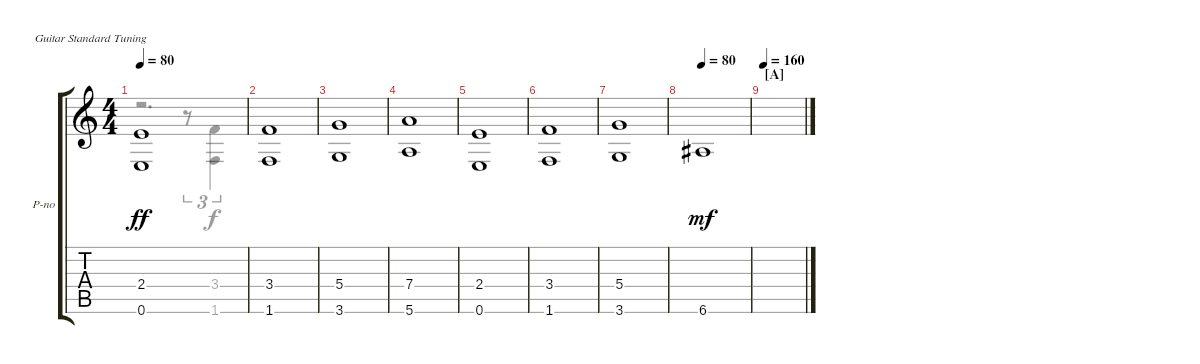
\defaultSystemsLayout 4
\bracketExtendMode groupsimilarinstruments
\firstSystemTrackNameOrientation horizontal
\otherSystemsTrackNameOrientation horizontal
\track ("like piano" "P-no") {instrument electricguitarclean}
\staff {score tabs}
\tuning (E4 B3 G3 D3 A2 E2)
\voice
\ts (4 4)
\tempo 80
\clef g2
\ks c
(0.6 2.4).1{dy ff} |
(1.6 3.4).1 |
(3.6 5.4).1 |
(5.6 7.4).1 |
(0.6 2.4).1 |
(1.6 3.4).1 |
(3.6 5.4).1 |
\tempo 80
6.6.1{dy mf} |
\section ("A" "")
\tempo 160
|
|
|
|
|
|
|
\voice
\clef g2
\ottava regular
\simile none
\ks c
r.2{d dy mf} r.8{tu (3 2)} (3.4 1.6).4{tu (3 2) dy f} |
|
|
|
|
|
|
|
|
|
|
|
|
|
|
